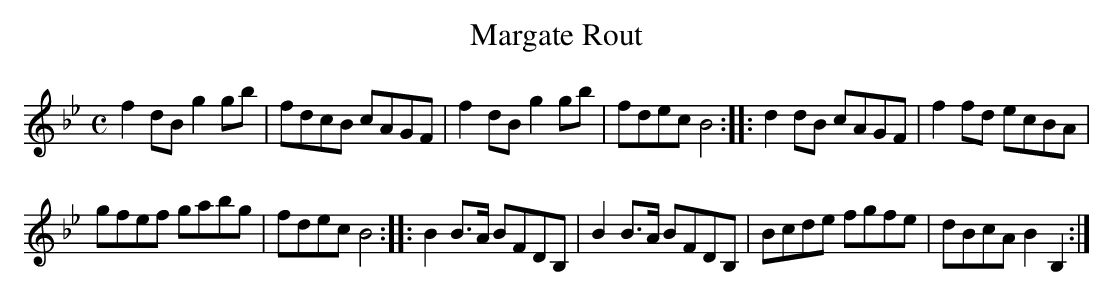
X:1
T:Margate Rout
M:C
L:1/8
K:Bb
f2 dB g2 gb | fdcB cAGF | f2 dB g2 gb | fdec B4::d2 dB cAGF | f2 fd ecBA |
gfef gabg | fdec B4::B2 B>A BFDB, | B2 B>A BFDB, | Bcde fgfe | dBcA B2 B,2 :|
